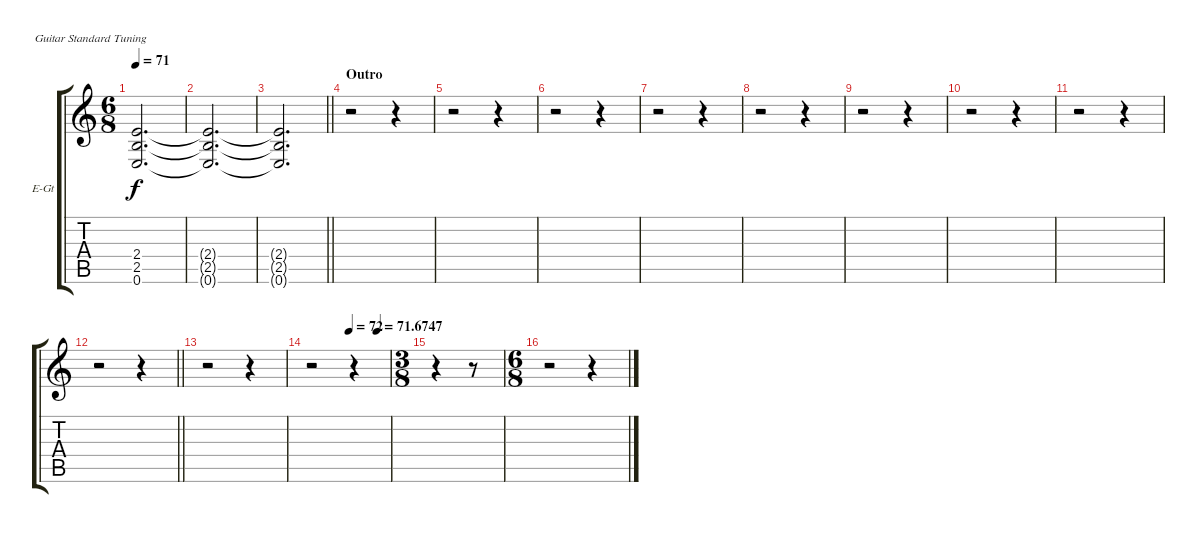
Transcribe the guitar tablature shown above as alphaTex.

\bracketExtendMode groupsimilarinstruments
\firstSystemTrackNameOrientation horizontal
\otherSystemsTrackNameOrientation horizontal
\track ("Electric hi gain 1 " "E-Gt") {instrument distortionguitar}
\staff {score tabs}
\tuning (E4 B3 G3 D3 A2 E2)
\ts (6 8)
\tempo 71
\clef g2
\ks c
(2.4{t} 2.5{t} 0.6{t}).2{d dy f} |
(2.4{t} 2.5{t} 0.6{t}).2{d} |
\barLineRight lightlight
(2.4{t} 2.5{t} 0.6{t}).2{d} |
\section ("" "Outro")
r.2 r.4 |
r.2 r.4 |
r.2 r.4 |
r.2 r.4 |
r.2 r.4 |
r.2 r.4 |
r.2 r.4 |
r.2 r.4 |
\barLineRight lightlight
r.2 r.4 |
r.2 r.4 |
\tempo (72 0.4875)
\tempo (71.6747 0.84375)
r.2 r.4 |
\ts (3 8)
\beaming (8 3)
r.4 r.8 |
\ts (6 8)
\beaming (8 3 3)
r.2 r.4
